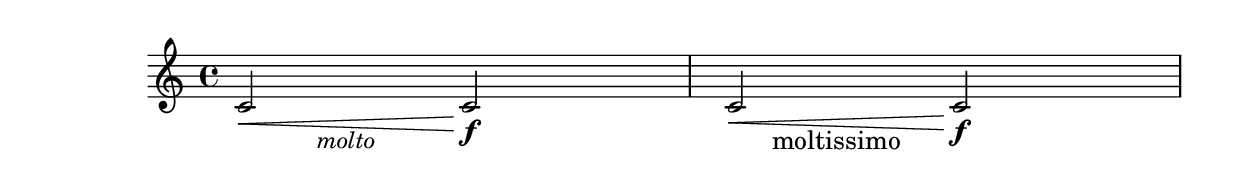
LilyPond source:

%% DO NOT EDIT this file manually; it is automatically
%% generated from LSR http://lsr.dsi.unimi.it
%% Make any changes in LSR itself, or in Documentation/snippets/new/ ,
%% and then run scripts/auxiliar/makelsr.py
%%
%% This file is in the public domain.
\version "2.12.2"

\header {
  lsrtags = "expressive-marks, text"

%% Translation of GIT committish: 59caa3adce63114ca7972d18f95d4aadc528ec3d
  texidoces = "
Este ejemplo proporciona una función para tipografiar un regulador con
texto por debajo, como @qq{molto} o @qq{poco}. El ejemplo ilustra
también cómo modificar la manera en que se imprime normalmente un
objeto, utilizando código de Scheme.

"
  doctitlees = "Centrar texto debajo de un regulador"

  texidoc = "
This example provides a function to typeset a hairpin (de)crescendo
with some additional text below it, such as @qq{molto} or @qq{poco}.
The example also illustrates how to modify the way an object is
normally printed, using some Scheme code.

"
  doctitle = "Center text below hairpin dynamics"
} % begin verbatim

hairpinWithCenteredText =
#(define-music-function (parser location text) (markup?)
#{
  \override Voice.Hairpin #'stencil = #(lambda (grob)
    (ly:stencil-aligned-to
     (ly:stencil-combine-at-edge
      (ly:stencil-aligned-to (ly:hairpin::print grob) X CENTER)
      Y DOWN
      (ly:stencil-aligned-to (grob-interpret-markup grob $text) X CENTER))
     X LEFT))
#})

hairpinMolto = \hairpinWithCenteredText \markup { \italic molto }
hairpinMore = \hairpinWithCenteredText \markup { \larger moltissimo }

\layout { ragged-right = ##f }

\relative c' {
  \hairpinMolto
  c2\< c\f
  \hairpinMore
  c2\< c\f
}
